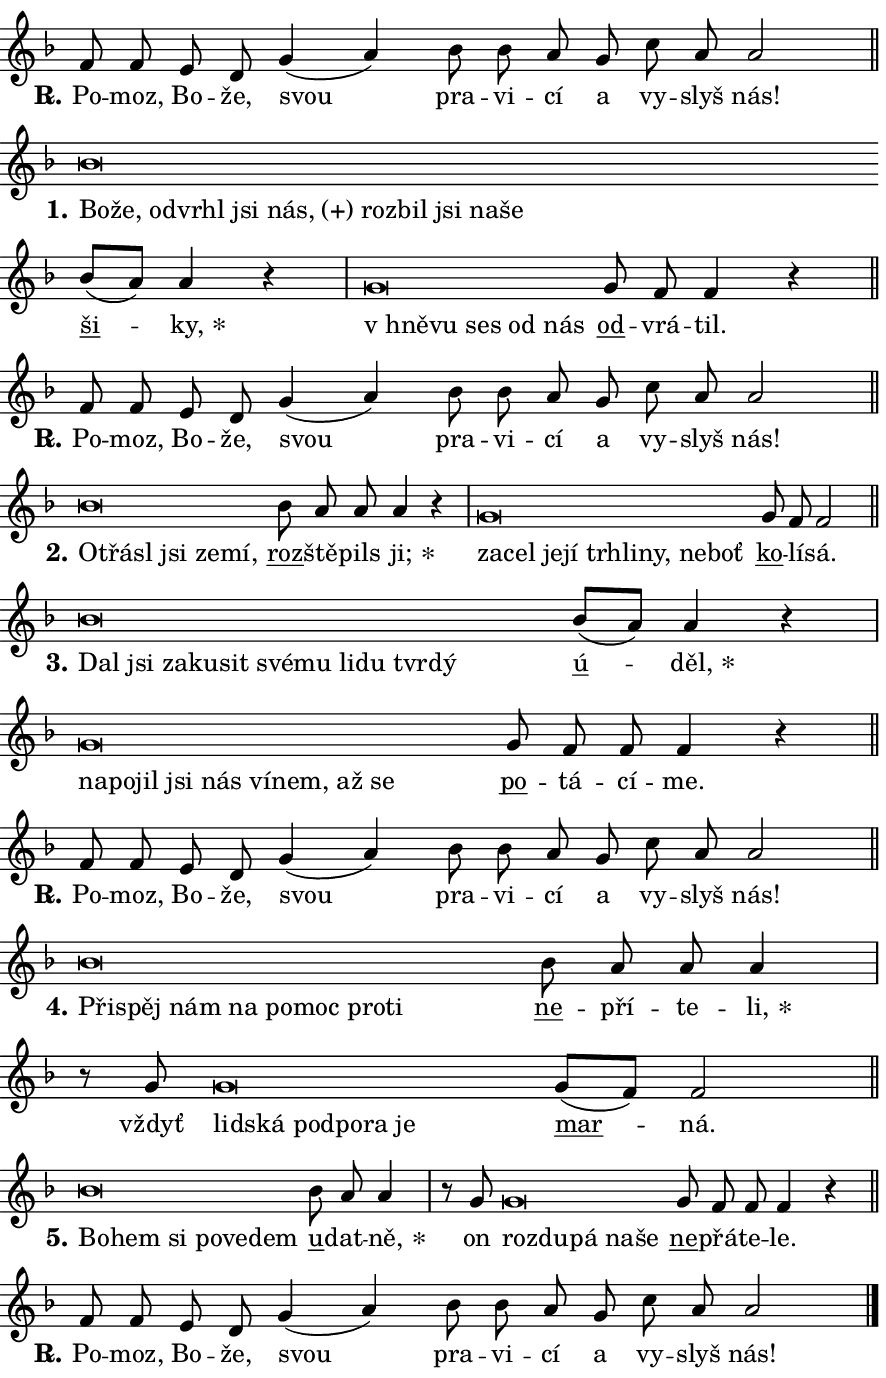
\version "2.24.0"
\header { tagline = "" }
\paper {
  indent = 0\cm
  top-margin = 0\cm
  right-margin = 0.13\cm % to fit lyric hyphens
  bottom-margin = 0\cm
  left-margin = 0\cm
  paper-width = 15\cm
  page-breaking = #ly:one-page-breaking
  system-system-spacing.basic-distance = #11
  score-system-spacing.basic-distance = #11
  ragged-last = ##f
}


%% Author: Thomas Morley
%% https://lists.gnu.org/archive/html/lilypond-user/2020-05/msg00002.html
#(define (line-position grob)
"Returns position of @var[grob} in current system:
   @code{'start}, if at first time-step
   @code{'end}, if at last time-step
   @code{'middle} otherwise
"
  (let* ((col (ly:item-get-column grob))
         (ln (ly:grob-object col 'left-neighbor))
         (rn (ly:grob-object col 'right-neighbor))
         (col-to-check-left (if (ly:grob? ln) ln col))
         (col-to-check-right (if (ly:grob? rn) rn col))
         (break-dir-left
           (and
             (ly:grob-property col-to-check-left 'non-musical #f)
             (ly:item-break-dir col-to-check-left)))
         (break-dir-right
           (and
             (ly:grob-property col-to-check-right 'non-musical #f)
             (ly:item-break-dir col-to-check-right))))
        (cond ((eqv? 1 break-dir-left) 'start)
              ((eqv? -1 break-dir-right) 'end)
              (else 'middle))))

#(define (tranparent-at-line-position vctor)
  (lambda (grob)
  "Relying on @code{line-position} select the relevant enry from @var{vctor}.
Used to determine transparency,"
    (case (line-position grob)
      ((end) (not (vector-ref vctor 0)))
      ((middle) (not (vector-ref vctor 1)))
      ((start) (not (vector-ref vctor 2))))))

noteHeadBreakVisibility =
#(define-music-function (break-visibility)(vector?)
"Makes @code{NoteHead}s transparent relying on @var{break-visibility}"
#{
  \override NoteHead.transparent =
    #(tranparent-at-line-position break-visibility)
#})

#(define delete-ledgers-for-transparent-note-heads
  (lambda (grob)
    "Reads whether a @code{NoteHead} is transparent.
If so this @code{NoteHead} is removed from @code{'note-heads} from
@var{grob}, which is supposed to be @code{LedgerLineSpanner}.
As a result ledgers are not printed for this @code{NoteHead}"
    (let* ((nhds-array (ly:grob-object grob 'note-heads))
           (nhds-list
             (if (ly:grob-array? nhds-array)
                 (ly:grob-array->list nhds-array)
                 '()))
           ;; Relies on the transparent-property being done before
           ;; Staff.LedgerLineSpanner.after-line-breaking is executed.
           ;; This is fragile ...
           (to-keep
             (remove
               (lambda (nhd)
                 (ly:grob-property nhd 'transparent #f))
               nhds-list)))
      ;; TODO find a better method to iterate over grob-arrays, similiar
      ;; to filter/remove etc for lists
      ;; For now rebuilt from scratch
      (set! (ly:grob-object grob 'note-heads)  '())
      (for-each
        (lambda (nhd)
          (ly:pointer-group-interface::add-grob grob 'note-heads nhd))
        to-keep))))

squashNotes = {
  \override NoteHead.X-extent = #'(-0.2 . 0.2)
  \override NoteHead.Y-extent = #'(-0.75 . 0)
  \override NoteHead.stencil =
    #(lambda (grob)
       (let ((pos (ly:grob-property grob 'staff-position)))
         (begin
           (if (< pos -7) (display "ERROR: Lower brevis then expected\n") (display ""))
           (if (<= pos -6) ly:text-interface::print ly:note-head::print))))
}
unSquashNotes = {
  \revert NoteHead.X-extent
  \revert NoteHead.Y-extent
  \revert NoteHead.stencil
}

hideNotes = \noteHeadBreakVisibility #begin-of-line-visible
unHideNotes = \noteHeadBreakVisibility #all-visible

% work-around for resetting accidentals
% https://lilypond.org/doc/v2.23/Documentation/notation/displaying-rhythms#unmetered-music
cadenzaMeasure = {
  \cadenzaOff
  \partial 1024 s1024
  \cadenzaOn
}

#(define-markup-command (accent layout props text) (markup?)
  "Underline accented syllable"
  (interpret-markup layout props
    #{\markup \override #'(offset . 4.3) \underline { #text }#}))

responsum = \markup \concat {
  "R" \hspace #-1.05 \path #0.1 #'((moveto 0 0.07) (lineto 0.9 0.8)) \hspace #0.05 "."
}

spaceSize = #0.6828661417322834 % exact space size for TeX Gyre Schola

\layout {
  \context {
    \Staff
    \remove "Time_signature_engraver"
    \override LedgerLineSpanner.after-line-breaking = #delete-ledgers-for-transparent-note-heads
  }
  \context {
    \Lyrics {
      \override LyricSpace.minimum-distance = \spaceSize
      \override LyricText.font-name = #"TeX Gyre Schola"
      \override LyricText.font-size = 1
      \override StanzaNumber.font-name = #"TeX Gyre Schola Bold"
      \override StanzaNumber.font-size = 1
    }
  }
  \context {
    \Score 
    \override NoteHead.text =
      #(lambda (grob) 
        (let ((pos (ly:grob-property grob 'staff-position)))
          #{\markup {
            \combine
              \halign #-0.55 \raise #(if (= pos -6) 0 0.5) \override #'(thickness . 2) \draw-line #'(3.2 . 0)
              \musicglyph "noteheads.sM1"
          }#}))
  }
}

% magnetic-lyrics.ily
%
%   written by
%     Jean Abou Samra <jean@abou-samra.fr>
%     Werner Lemberg <wl@gnu.org>
%
%   adapted by
%     Jiri Hon <jiri.hon@gmail.com>
%
% Version 2022-Apr-15

% https://www.mail-archive.com/lilypond-user@gnu.org/msg149350.html

#(define (Left_hyphen_pointer_engraver context)
   "Collect syllable-hyphen-syllable occurrences in lyrics and store
them in properties.  This engraver only looks to the left.  For
example, if the lyrics input is @code{foo -- bar}, it does the
following.

@itemize @bullet
@item
Set the @code{text} property of the @code{LyricHyphen} grob between
@q{foo} and @q{bar} to @code{foo}.

@item
Set the @code{left-hyphen} property of the @code{LyricText} grob with
text @q{foo} to the @code{LyricHyphen} grob between @q{foo} and
@q{bar}.
@end itemize

Use this auxiliary engraver in combination with the
@code{lyric-@/text::@/apply-@/magnetic-@/offset!} hook."
   (let ((hyphen #f)
         (text #f))
     (make-engraver
      (acknowledgers
       ((lyric-syllable-interface engraver grob source-engraver)
        (set! text grob)))
      (end-acknowledgers
       ((lyric-hyphen-interface engraver grob source-engraver)
        ;(when (not (grob::has-interface grob 'lyric-space-interface))
          (set! hyphen grob)));)
      ((stop-translation-timestep engraver)
       (when (and text hyphen)
         (ly:grob-set-object! text 'left-hyphen hyphen))
       (set! text #f)
       (set! hyphen #f)))))

#(define (lyric-text::apply-magnetic-offset! grob)
   "If the space between two syllables is less than the value in
property @code{LyricText@/.details@/.squash-threshold}, move the right
syllable to the left so that it gets concatenated with the left
syllable.

Use this function as a hook for
@code{LyricText@/.after-@/line-@/breaking} if the
@code{Left_@/hyphen_@/pointer_@/engraver} is active."
   (let ((hyphen (ly:grob-object grob 'left-hyphen #f)))
     (when hyphen
       (let ((left-text (ly:spanner-bound hyphen LEFT)))
         (when (grob::has-interface left-text 'lyric-syllable-interface)
           (let* ((common (ly:grob-common-refpoint grob left-text X))
                  (this-x-ext (ly:grob-extent grob common X))
                  (left-x-ext
                   (begin
                     ;; Trigger magnetism for left-text.
                     (ly:grob-property left-text 'after-line-breaking)
                     (ly:grob-extent left-text common X)))
                  ;; `delta` is the gap width between two syllables.
                  (delta (- (interval-start this-x-ext)
                            (interval-end left-x-ext)))
                  (details (ly:grob-property grob 'details))
                  (threshold (assoc-get 'squash-threshold details 0.2)))
             (when (< delta threshold)
               (let* (;; We have to manipulate the input text so that
                      ;; ligatures crossing syllable boundaries are not
                      ;; disabled.  For languages based on the Latin
                      ;; script this is essentially a beautification.
                      ;; However, for non-Western scripts it can be a
                      ;; necessity.
                      (lt (ly:grob-property left-text 'text))
                      (rt (ly:grob-property grob 'text))
                      (is-space (grob::has-interface hyphen 'lyric-space-interface))
                      (space (if is-space " " ""))
                      (extra-delta (if is-space spaceSize 0))
                      ;; Append new syllable.
                      (ltrt-space (if (and (string? lt) (string? rt))
                                (string-append lt space rt)
                                (make-concat-markup (list lt space rt))))
                      ;; Right-align `ltrt` to the right side.
                      (ltrt-space-markup (grob-interpret-markup
                               grob
                               (make-translate-markup
                                (cons (interval-length this-x-ext) 0)
                                (make-right-align-markup ltrt-space)))))
                 (begin
                   ;; Don't print `left-text`.
                   (ly:grob-set-property! left-text 'stencil #f)
                   ;; Set text and stencil (which holds all collected
                   ;; syllables so far) and shift it to the left.
                   (ly:grob-set-property! grob 'text ltrt-space)
                   (ly:grob-set-property! grob 'stencil ltrt-space-markup)
                   (ly:grob-translate-axis! grob (- (- delta extra-delta)) X))))))))))


#(define (lyric-hyphen::displace-bounds-first grob)
   ;; Make very sure this callback isn't triggered too early.
   (let ((left (ly:spanner-bound grob LEFT))
         (right (ly:spanner-bound grob RIGHT)))
     (ly:grob-property left 'after-line-breaking)
     (ly:grob-property right 'after-line-breaking)
     (ly:lyric-hyphen::print grob)))

squashThreshold = #0.4

\layout {
  \context {
    \Lyrics
    \consists #Left_hyphen_pointer_engraver
    \override LyricText.after-line-breaking =
      #lyric-text::apply-magnetic-offset!
    \override LyricHyphen.stencil = #lyric-hyphen::displace-bounds-first
    \override LyricText.details.squash-threshold = \squashThreshold
    \override LyricHyphen.minimum-distance = 0
    \override LyricHyphen.minimum-length = \squashThreshold
  }
}

squashText = \override LyricText.details.squash-threshold = 9999
unSquashText = \override LyricText.details.squash-threshold = \squashThreshold

leftText = \override LyricText.self-alignment-X = #LEFT
unLeftText = \revert LyricText.self-alignment-X

starOffset = #(lambda (grob) 
                (let ((x_offset (ly:self-alignment-interface::aligned-on-x-parent grob)))
                  (if (= x_offset 0) 0 (+ x_offset 1.2))))

star = #(define-music-function (syllable)(string?)
"Append star separator at the end of a syllable"
#{
  \once \override LyricText.X-offset = #starOffset
  \lyricmode { \markup {
    #syllable
    \override #'((font-name . "TeX Gyre Schola Bold")) \hspace #0.2 \lower #0.65 \larger "*"
  } }
#})

starAccent = #(define-music-function (syllable)(string?)
"Append star separator at the end of a syllable and make accent"
#{
  \once \override LyricText.X-offset = #starOffset
  \lyricmode { \markup {
    \accent #syllable
    \override #'((font-name . "TeX Gyre Schola Bold")) \hspace #0.2 \lower #0.65 \larger "*"
  } }
#})

breath = #(define-music-function (syllable)(string?)
"Append breathing indicator at the end of a syllable"
#{
  \lyricmode { \markup { #syllable "+" } }
#})

optionalBreath = #(define-music-function (syllable)(string?)
"Append optional breathing indicator at the end of a syllable"
#{
  \lyricmode { \markup { #syllable "(+)" } }
#})


\score {
    <<
        \new Voice = "melody" { \cadenzaOn \key f \major \relative { f'8 f e d g4( a) \bar "" bes8 bes a g \bar "" c a a2 \cadenzaMeasure \bar "||" \break } }
        \new Lyrics \lyricsto "melody" { \lyricmode { \set stanza = \responsum
Po -- moz, Bo -- že, svou pra -- vi -- cí a vy -- slyš nás! } }
    >>
    \layout {}
}

\score {
    <<
        \new Voice = "melody" { \cadenzaOn \key f \major \relative { \squashNotes bes'\breve*1/16 \hideNotes \breve*1/16 \bar "" \breve*1/16 \bar "" \breve*1/16 \bar "" \breve*1/16 \bar "" \breve*1/16 \bar "" \breve*1/16 \bar "" \breve*1/16 \bar "" \breve*1/16 \bar "" \breve*1/16 \bar "" \breve*1/16 \breve*1/16 \bar "" \unHideNotes \unSquashNotes \bar "" bes8[( a)] a4 r \cadenzaMeasure \bar "|" \squashNotes g\breve*1/16 \hideNotes \breve*1/16 \bar "" \breve*1/16 \bar "" \breve*1/16 \breve*1/16 \bar "" \unHideNotes \unSquashNotes \bar "" g8 f f4 r \cadenzaMeasure \bar "||" \break } }
        \new Lyrics \lyricsto "melody" { \lyricmode { \set stanza = "1."
\leftText Bo -- \squashText že, od -- vr -- hl jsi \optionalBreath nás, roz -- bil jsi na -- še \unLeftText \unSquashText \markup \accent ši -- \star ky, \leftText "v hně" -- \squashText vu ses od nás \unLeftText \unSquashText \markup \accent od -- vrá -- til. } }
    >>
    \layout {}
}

\score {
    <<
        \new Voice = "melody" { \cadenzaOn \key f \major \relative { f'8 f e d g4( a) \bar "" bes8 bes a g \bar "" c a a2 \cadenzaMeasure \bar "||" \break } }
        \new Lyrics \lyricsto "melody" { \lyricmode { \set stanza = \responsum
Po -- moz, Bo -- že, svou pra -- vi -- cí a vy -- slyš nás! } }
    >>
    \layout {}
}

\score {
    <<
        \new Voice = "melody" { \cadenzaOn \key f \major \relative { \squashNotes bes'\breve*1/16 \hideNotes \breve*1/16 \bar "" \breve*1/16 \bar "" \breve*1/16 \breve*1/16 \bar "" \unHideNotes \unSquashNotes \bar "" bes8 a a a4 r \cadenzaMeasure \bar "|" \squashNotes g\breve*1/16 \hideNotes \breve*1/16 \bar "" \breve*1/16 \bar "" \breve*1/16 \bar "" \breve*1/16 \bar "" \breve*1/16 \bar "" \breve*1/16 \bar "" \breve*1/16 \breve*1/16 \bar "" \unHideNotes \unSquashNotes \bar "" g8 f f2 \cadenzaMeasure \bar "||" \break } }
        \new Lyrics \lyricsto "melody" { \lyricmode { \set stanza = "2."
\leftText Otřá -- \squashText sl jsi ze -- mí, \unLeftText \unSquashText \markup \accent roz -- ště -- pils \star ji; \leftText za -- \squashText cel je -- jí trh -- li -- ny, ne -- boť \unLeftText \unSquashText \markup \accent ko -- lí -- sá. } }
    >>
    \layout {}
}

\score {
    <<
        \new Voice = "melody" { \cadenzaOn \key f \major \relative { \squashNotes bes'\breve*1/16 \hideNotes \breve*1/16 \bar "" \breve*1/16 \bar "" \breve*1/16 \bar "" \breve*1/16 \bar "" \breve*1/16 \bar "" \breve*1/16 \bar "" \breve*1/16 \bar "" \breve*1/16 \bar "" \breve*1/16 \breve*1/16 \bar "" \unHideNotes \unSquashNotes \bar "" bes8[( a)] a4 r \cadenzaMeasure \bar "|" \squashNotes g\breve*1/16 \hideNotes \breve*1/16 \bar "" \breve*1/16 \bar "" \breve*1/16 \bar "" \breve*1/16 \bar "" \breve*1/16 \bar "" \breve*1/16 \bar "" \breve*1/16 \breve*1/16 \bar "" \unHideNotes \unSquashNotes \bar "" g8 f f f4 r \cadenzaMeasure \bar "||" \break } }
        \new Lyrics \lyricsto "melody" { \lyricmode { \set stanza = "3."
\leftText Dal \squashText jsi za -- ku -- sit své -- mu li -- du tvr -- dý \unLeftText \unSquashText \markup \accent ú -- \star děl, \leftText na -- \squashText po -- jil jsi nás ví -- nem, až se \unLeftText \unSquashText \markup \accent po -- tá -- cí -- me. } }
    >>
    \layout {}
}

\score {
    <<
        \new Voice = "melody" { \cadenzaOn \key f \major \relative { f'8 f e d g4( a) \bar "" bes8 bes a g \bar "" c a a2 \cadenzaMeasure \bar "||" \break } }
        \new Lyrics \lyricsto "melody" { \lyricmode { \set stanza = \responsum
Po -- moz, Bo -- že, svou pra -- vi -- cí a vy -- slyš nás! } }
    >>
    \layout {}
}

\score {
    <<
        \new Voice = "melody" { \cadenzaOn \key f \major \relative { \squashNotes bes'\breve*1/16 \hideNotes \breve*1/16 \bar "" \breve*1/16 \bar "" \breve*1/16 \bar "" \breve*1/16 \bar "" \breve*1/16 \bar "" \breve*1/16 \breve*1/16 \bar "" \unHideNotes \unSquashNotes \bar "" bes8 a a a4 \cadenzaMeasure \bar "|" r8 g8 \squashNotes g\breve*1/16 \hideNotes \breve*1/16 \bar "" \breve*1/16 \bar "" \breve*1/16 \bar "" \breve*1/16 \breve*1/16 \bar "" \unHideNotes \unSquashNotes \bar "" g8[( f)] f2 \cadenzaMeasure \bar "||" \break } }
        \new Lyrics \lyricsto "melody" { \lyricmode { \set stanza = "4."
\leftText Při -- \squashText spěj nám na po -- moc pro -- ti \unLeftText \unSquashText \markup \accent ne -- pří -- te -- \star li, vždyť \leftText lid -- \squashText ská pod -- po -- ra je \unLeftText \unSquashText \markup \accent mar -- ná. } }
    >>
    \layout {}
}

\score {
    <<
        \new Voice = "melody" { \cadenzaOn \key f \major \relative { \squashNotes bes'\breve*1/16 \hideNotes \breve*1/16 \bar "" \breve*1/16 \bar "" \breve*1/16 \bar "" \breve*1/16 \breve*1/16 \bar "" \unHideNotes \unSquashNotes \bar "" bes8 a a4 \cadenzaMeasure \bar "|" r8 g8 \squashNotes g\breve*1/16 \hideNotes \breve*1/16 \bar "" \breve*1/16 \bar "" \breve*1/16 \breve*1/16 \bar "" \unHideNotes \unSquashNotes \bar "" g8 f f f4 r \cadenzaMeasure \bar "||" \break } }
        \new Lyrics \lyricsto "melody" { \lyricmode { \set stanza = "5."
\leftText Bo -- \squashText hem si po -- ve -- dem \unLeftText \unSquashText \markup \accent u -- dat -- \star ně, on \leftText roz -- \squashText du -- pá na -- še \unLeftText \unSquashText \markup \accent ne -- přá -- te -- le. } }
    >>
    \layout {}
}

\score {
    <<
        \new Voice = "melody" { \cadenzaOn \key f \major \relative { f'8 f e d g4( a) \bar "" bes8 bes a g \bar "" c a a2 \cadenzaMeasure \bar "||" \break } \bar "|." }
        \new Lyrics \lyricsto "melody" { \lyricmode { \set stanza = \responsum
Po -- moz, Bo -- že, svou pra -- vi -- cí a vy -- slyš nás! } }
    >>
    \layout {}
}
